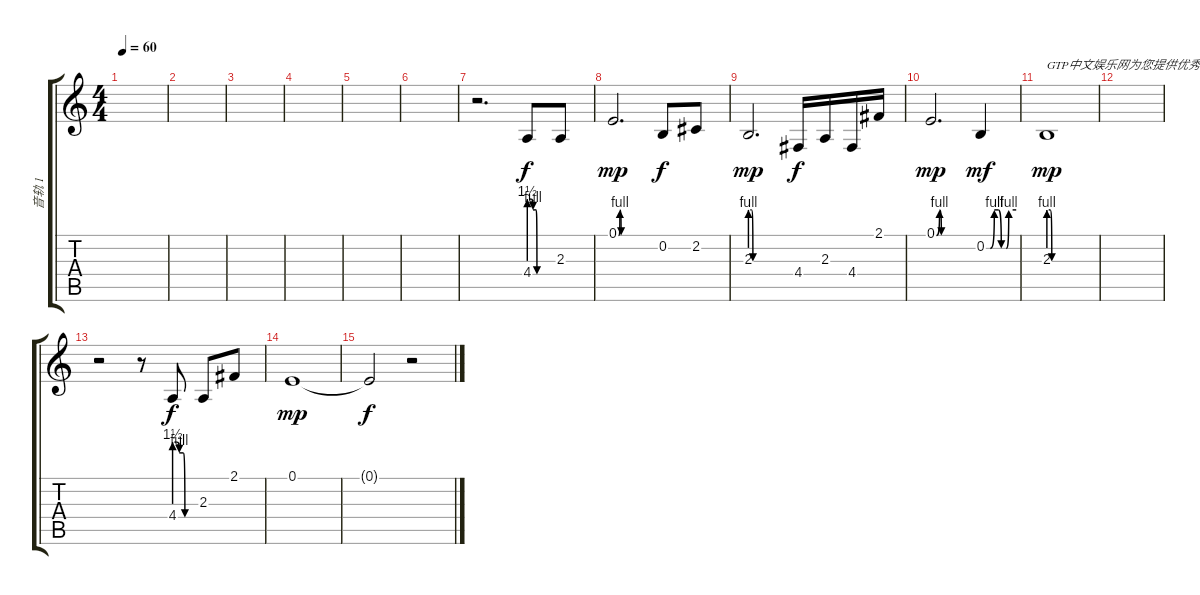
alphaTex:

\track ("音轨 1" "音轨 1") {instrument flute}
\staff {score tabs}
\tuning (E4 B3 G3 D3 A2 E2) {hide}
\ts (4 4)
\tempo 60
\clef g2
\ks c
|
|
|
|
|
|
r.2{d} 4.4{be (custom 0 6 5 6 10 4 18 4 20 0 30 0 45 0 50 0 60 0)}.8{volume 7} 2.3.8{volume 9} |
0.1{be (custom 0 0 2 4 4 0 60 0)}.2{d dy mp volume 12} 0.2.8{dy f} 2.2.8 |
2.3{be (custom 0 4 2 4 4 0 60 0)}.2{d dy mp} 4.4.16{dy f} 2.3.16 4.4.16 2.1.16 |
0.1{be (custom 0 0 5 4 8 0 15 0 20 0 25 0 30 0 35 0 40 0 45 0 50 0 55 0 60 0)}.2{d dy mp} 0.2{be (custom 0 0 8 0 16 4 24 4 30 0 40 0 45 4 60 4)}.4{dy mf} |
2.3{be (custom 0 4 2 4 4 0 60 0)}.1{txt "GTP中文娱乐网为您提供优秀的谱子" dy mp} |
|
r.2 r.8 4.4{be (custom 0 6 7 6 14 4 25 4 30 0 45 0 50 0 60 0)}.8{dy f volume 5} 2.3.8 2.1.8 |
0.1.1{dy mp} |
0.1{t}.2{dy f} r.2
